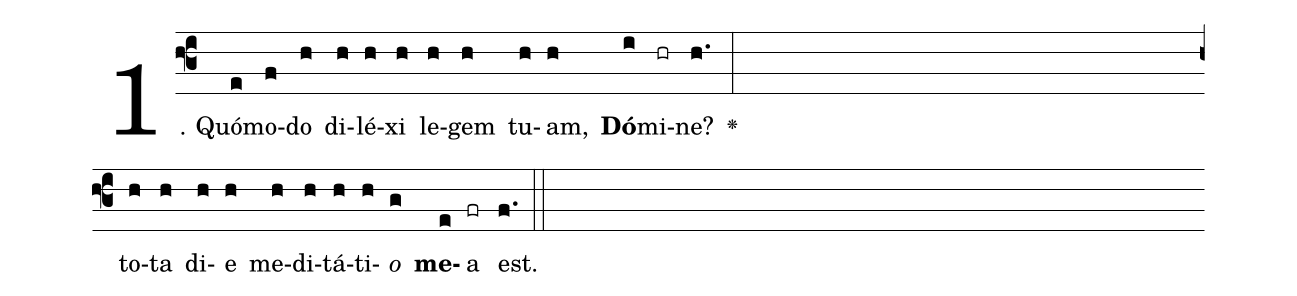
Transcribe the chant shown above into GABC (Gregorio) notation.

%%
(f3)1. Quó(e)mo(f)do(h) di(h)lé(h)xi(h) le(h)gem(h) tu(h)am,(h) <b>Dó</b>(i)mi(hr)ne?(h.) <v>\greheightstar</v>(:Z) to(h)ta(h) di(h)e(h) me(h)di(h)tá(h)ti(h)<i>o</i>(g) <b>me</b>(e)a(fr) est.(f.) (::)


%E(h) u(h) o(h) u(g) a(e) e.(f.) (::)
